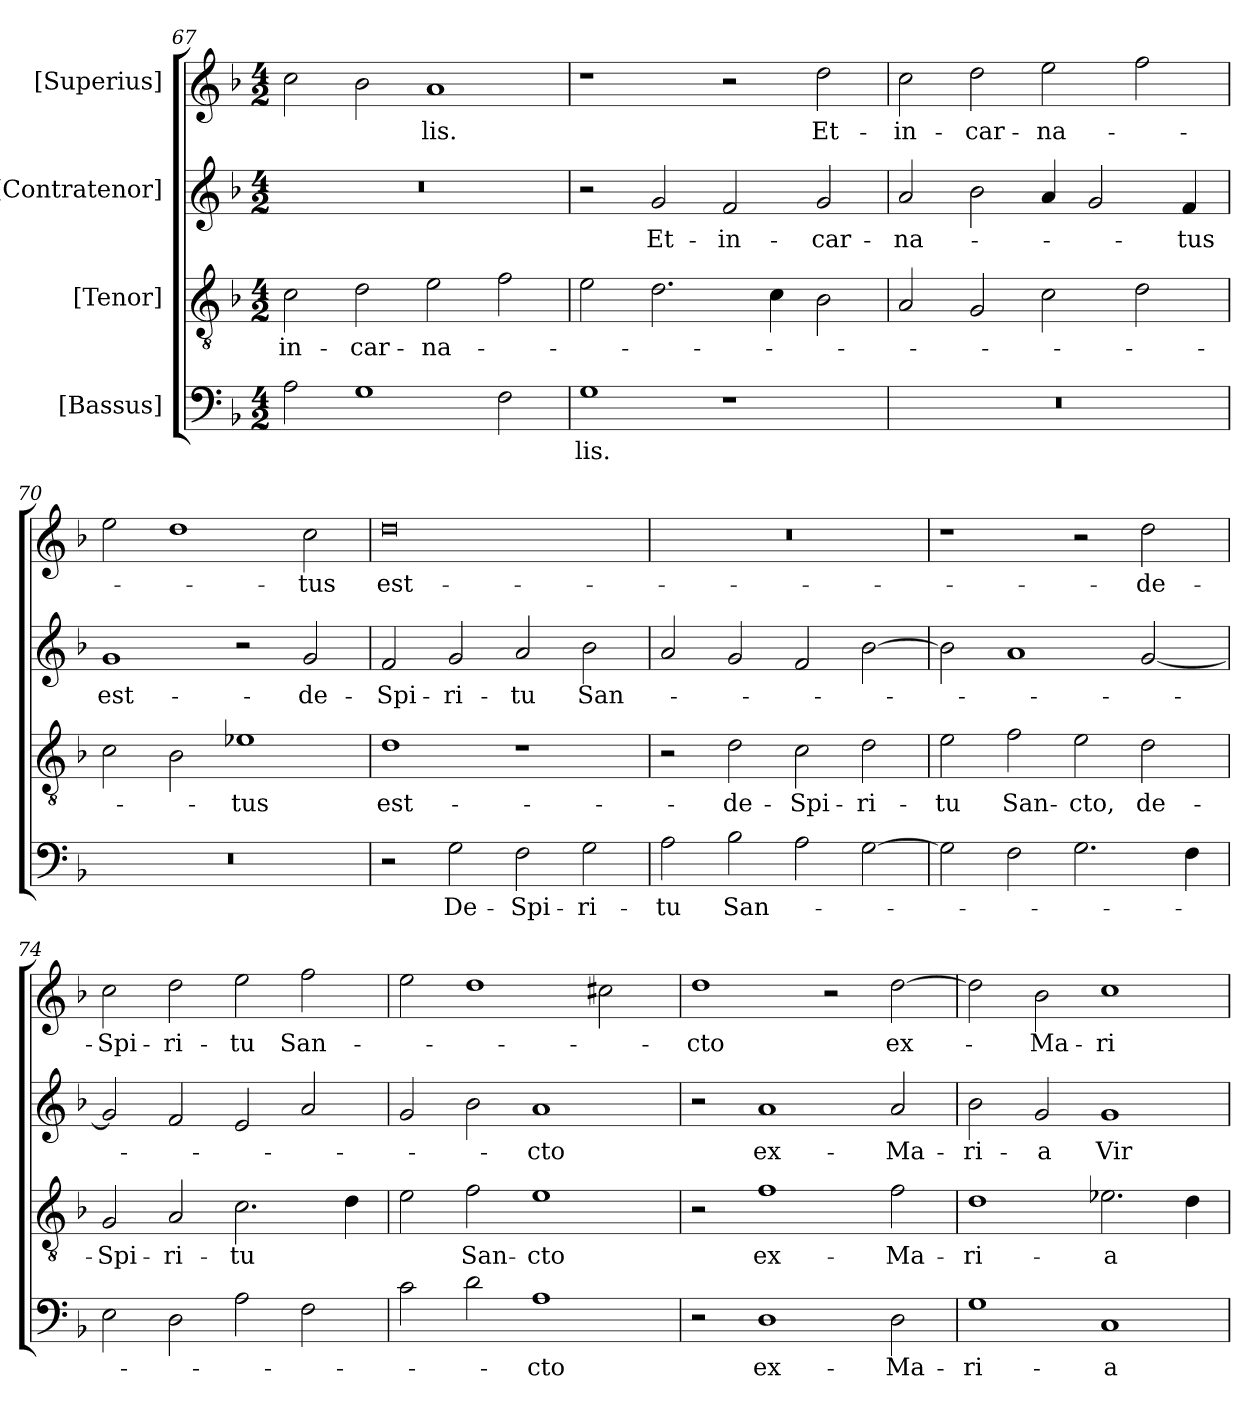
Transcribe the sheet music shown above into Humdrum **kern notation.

**kern	**text	**kern	**text	**kern	**text	**kern	**text
*part4	*part4	*part3	*part3	*part2	*part2	*part1	*part1
*staff4	*staff4	*staff3	*staff3	*staff2	*staff2	*staff1	*staff1
*I"[Bassus]	*	*I"[Tenor]	*	*I"[Contratenor]	*	*I"[Superius]	*
*clefF4	*	*clefGv2	*	*clefG2	*	*clefG2	*
*k[b-]	*	*k[b-]	*	*k[b-]	*	*k[b-]	*
*M4/2	*	*M4/2	*	*M4/2	*	*M4/2	*
=67	=67	=67	=67	=67	=67	=67	=67
2A\	.	2c\	in-	0r	.	2cc\	.
1G\	.	2d\	-car-	.	.	2b-\	.
.	.	2e\	-na-	.	.	1a/	-lis.
2F\	.	2f\	.	.	.	.	.
=68	=68	=68	=68	=68	=68	=68	=68
1G\	-lis.	2e\	.	2r	.	1r	.
.	.	2.d\	.	2g/	Et-	.	.
1r	.	.	.	2f/	in-	2r	.
.	.	4c\	.	.	.	.	.
.	.	2B-\	.	2g/	-car-	2dd\	Et-
=69	=69	=69	=69	=69	=69	=69	=69
0r	.	2A/	.	2a/	-na-	2cc\	in-
.	.	2G/	.	2b-\	.	2dd\	-car-
.	.	2c\	.	4a/	.	2ee\	-na-
.	.	.	.	2g/	.	.	.
.	.	2d\	.	.	.	2ff\	.
.	.	.	.	4f/	-tus	.	.
=70	=70	=70	=70	=70	=70	=70	=70
0r	.	2c\	.	1g/	est-	2ee\	.
.	.	2B-\	.	.	.	1dd\	.
.	.	1e-X\	-tus	2r	.	.	.
.	.	.	.	2g/	de-	2cc\	-tus
=71	=71	=71	=71	=71	=71	=71	=71
2r	.	1d\	est-	2f/	Spi-	0dd\	est-
2G\	De-	.	.	2g/	-ri-	.	.
2F\	-Spi-	1r	.	2a/	-tu	.	.
2G\	-ri-	.	.	2b-\	San-	.	.
=72	=72	=72	=72	=72	=72	=72	=72
2A\	-tu	2r	.	2a/	.	0r	.
2B-\	San-	2d\	de-	2g/	.	.	.
2A\	.	2c\	Spi-	2f/	.	.	.
[2G\	.	2d\	-ri-	[2b-\	.	.	.
=73	=73	=73	=73	=73	=73	=73	=73
2G\]	.	2e\	-tu	2b-\]	.	1r	.
2F\	.	2f\	San-	1a/	.	.	.
2.G\	.	2e\	-cto,	.	.	2r	.
.	.	2d\	de-	[2g/	.	2dd\	de-
4F\	.	.	.	.	.	.	.
=74	=74	=74	=74	=74	=74	=74	=74
2E\	.	2G/	Spi-	2g/]	.	2cc\	Spi-
2D\	.	2A/	-ri-	2f/	.	2dd\	-ri-
2A\	.	2.c\	-tu	2e/	.	2ee\	-tu
2F\	.	.	.	2a/	.	2ff\	San-
.	.	4d\	.	.	.	.	.
=75	=75	=75	=75	=75	=75	=75	=75
2c\	.	2e\	.	2g/	.	2ee\	.
2d\	.	2f\	San-	2b-\	.	1dd\	.
1A\	-cto	1e\	-cto	1a/	-cto	.	.
.	.	.	.	.	.	2cc#X\	.
=76	=76	=76	=76	=76	=76	=76	=76
2r	.	2r	.	2r	.	1dd\	-cto
1D\	ex-	1f\	ex-	1a/	ex-	.	.
.	.	.	.	.	.	2r	.
2D\	Ma-	2f\	Ma-	2a/	Ma-	[2dd\	ex-
=77	=77	=77	=77	=77	=77	=77	=77
1G\	-ri-	1d\	-ri-	2b-\	-ri-	2dd\]	.
.	.	.	.	2g/	-a	2b-\	Ma-
1C/	-a	2.e-X\	-a	1g/	Vir-	1cc\	-ri-
.	.	4d\	.	.	.	.	.
=	=	=	=	=	=	=	=
*-	*-	*-	*-	*-	*-	*-	*-
